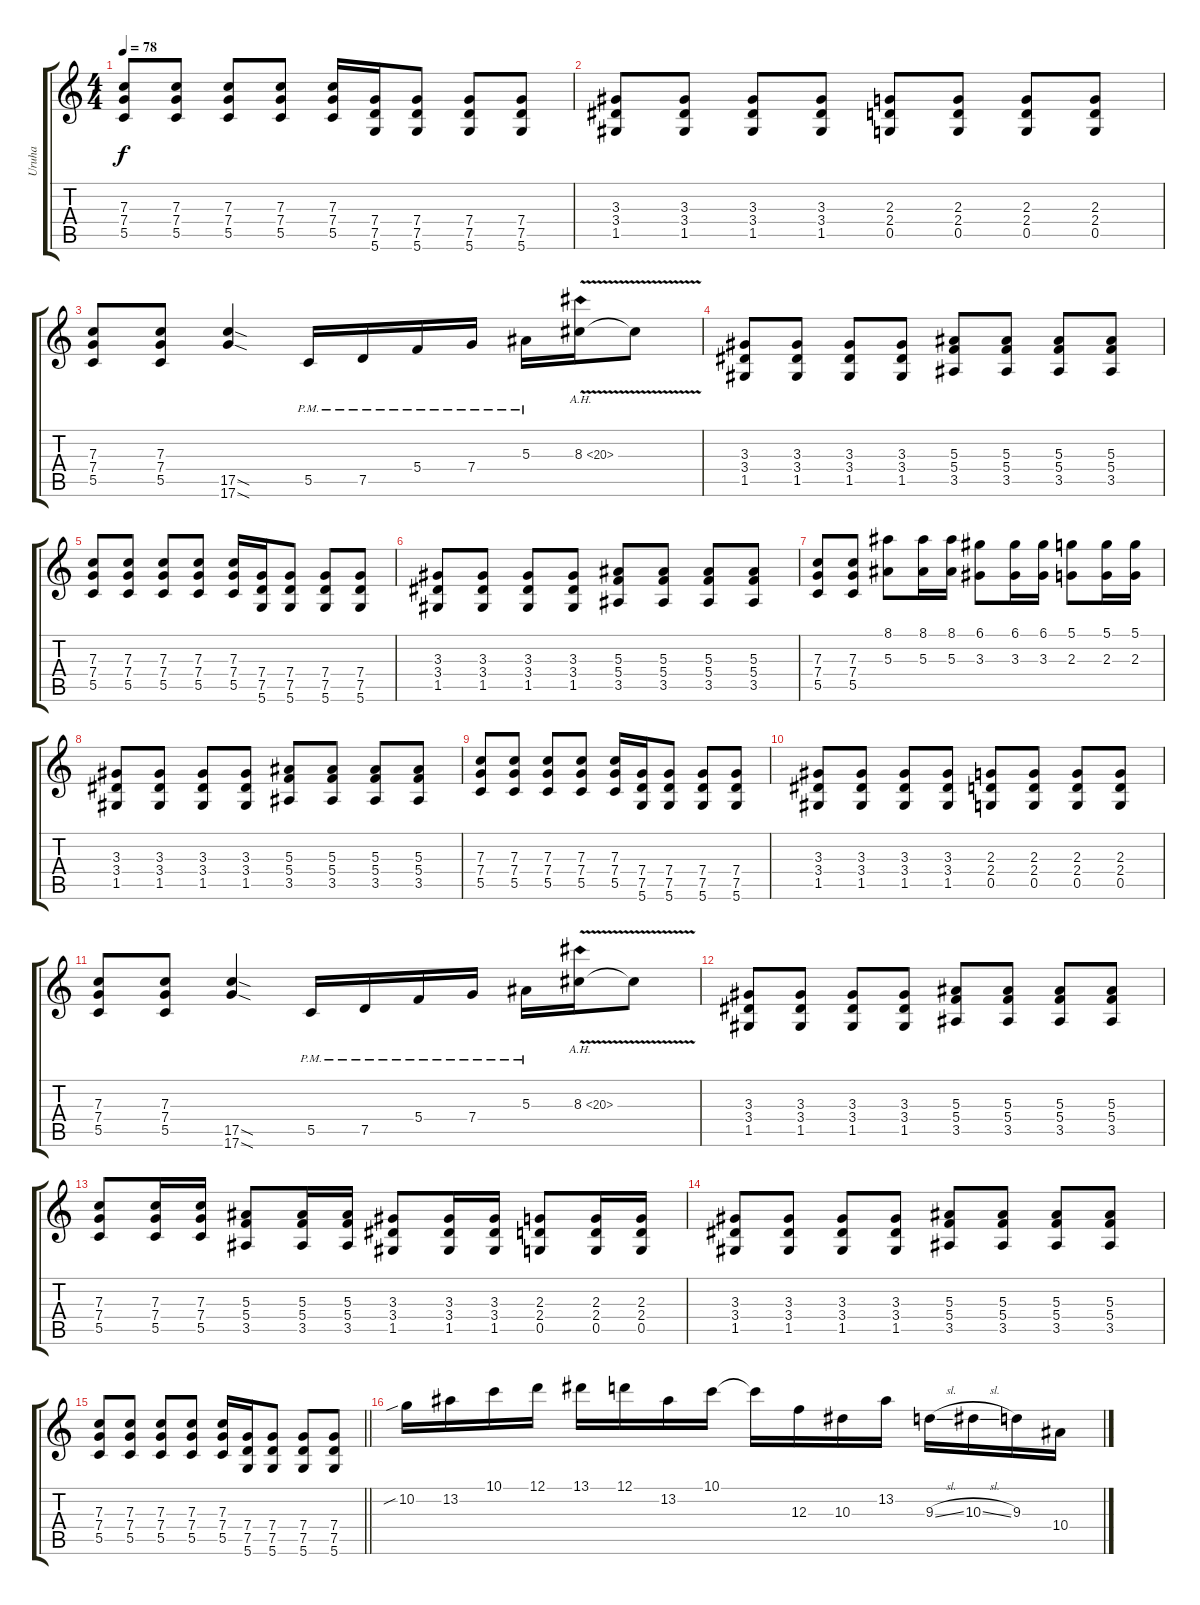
\track ("Uruha" "Uruha") {instrument overdrivenguitar}
\staff {score tabs}
\tuning (D4 A3 F3 C3 G2 D2) {hide}
\ts (4 4)
\tempo 78
\clef g2
\ks c
(7.3 7.4 5.5).8{dy f} (7.3 7.4 5.5).8 (7.3 7.4 5.5).8 (7.3 7.4 5.5).8 (7.3 7.4 5.5).16 (7.4 7.5 5.6).16 (7.4 7.5 5.6).8 (7.4 7.5 5.6).8 (7.4 7.5 5.6).8 |
(3.3 3.4 1.5).8 (3.3 3.4 1.5).8 (3.3 3.4 1.5).8 (3.3 3.4 1.5).8 (2.3 2.4 0.5).8 (2.3 2.4 0.5).8 (2.3 2.4 0.5).8 (2.3 2.4 0.5).8 |
(7.3 7.4 5.5).8 (7.3 7.4 5.5).8 (17.5{sod} 17.6{sod}).4 5.5{pm}.16 7.5{pm}.16 5.4{pm}.16 7.4{pm}.16 5.3{pm}.16 8.3{ah 12 v}.16 8.3{t}.8 |
(3.3 3.4 1.5).8 (3.3 3.4 1.5).8 (3.3 3.4 1.5).8 (3.3 3.4 1.5).8 (5.3 5.4 3.5).8 (5.3 5.4 3.5).8 (5.3 5.4 3.5).8 (5.3 5.4 3.5).8 |
(7.3 7.4 5.5).8 (7.3 7.4 5.5).8 (7.3 7.4 5.5).8 (7.3 7.4 5.5).8 (7.3 7.4 5.5).16 (7.4 7.5 5.6).16 (7.4 7.5 5.6).8 (7.4 7.5 5.6).8 (7.4 7.5 5.6).8 |
(3.3 3.4 1.5).8 (3.3 3.4 1.5).8 (3.3 3.4 1.5).8 (3.3 3.4 1.5).8 (5.3 5.4 3.5).8 (5.3 5.4 3.5).8 (5.3 5.4 3.5).8 (5.3 5.4 3.5).8 |
(7.3 7.4 5.5).8 (7.3 7.4 5.5).8 (8.1 5.3).8 (8.1 5.3).16 (8.1 5.3).16 (6.1 3.3).8 (6.1 3.3).16 (6.1 3.3).16 (5.1 2.3).8 (5.1 2.3).16 (5.1 2.3).16 |
(3.3 3.4 1.5).8 (3.3 3.4 1.5).8 (3.3 3.4 1.5).8 (3.3 3.4 1.5).8 (5.3 5.4 3.5).8 (5.3 5.4 3.5).8 (5.3 5.4 3.5).8 (5.3 5.4 3.5).8 |
(7.3 7.4 5.5).8 (7.3 7.4 5.5).8 (7.3 7.4 5.5).8 (7.3 7.4 5.5).8 (7.3 7.4 5.5).16 (7.4 7.5 5.6).16 (7.4 7.5 5.6).8 (7.4 7.5 5.6).8 (7.4 7.5 5.6).8 |
(3.3 3.4 1.5).8 (3.3 3.4 1.5).8 (3.3 3.4 1.5).8 (3.3 3.4 1.5).8 (2.3 2.4 0.5).8 (2.3 2.4 0.5).8 (2.3 2.4 0.5).8 (2.3 2.4 0.5).8 |
(7.3 7.4 5.5).8 (7.3 7.4 5.5).8 (17.5{sod} 17.6{sod}).4 5.5{pm}.16 7.5{pm}.16 5.4{pm}.16 7.4{pm}.16 5.3{pm}.16 8.3{ah 12 v}.16 8.3{t}.8 |
(3.3 3.4 1.5).8 (3.3 3.4 1.5).8 (3.3 3.4 1.5).8 (3.3 3.4 1.5).8 (5.3 5.4 3.5).8 (5.3 5.4 3.5).8 (5.3 5.4 3.5).8 (5.3 5.4 3.5).8 |
(7.3 7.4 5.5).8 (7.3 7.4 5.5).16 (7.3 7.4 5.5).16 (5.3 5.4 3.5).8 (5.3 5.4 3.5).16 (5.3 5.4 3.5).16 (3.3 3.4 1.5).8 (3.3 3.4 1.5).16 (3.3 3.4 1.5).16 (2.3 2.4 0.5).8 (2.3 2.4 0.5).16 (2.3 2.4 0.5).16 |
(3.3 3.4 1.5).8 (3.3 3.4 1.5).8 (3.3 3.4 1.5).8 (3.3 3.4 1.5).8 (5.3 5.4 3.5).8 (5.3 5.4 3.5).8 (5.3 5.4 3.5).8 (5.3 5.4 3.5).8 |
\barLineRight lightlight
(7.3 7.4 5.5).8 (7.3 7.4 5.5).8 (7.3 7.4 5.5).8 (7.3 7.4 5.5).8 (7.3 7.4 5.5).16 (7.4 7.5 5.6).16 (7.4 7.5 5.6).8 (7.4 7.5 5.6).8 (7.4 7.5 5.6).8 |
10.2{sib}.16 13.2.16 10.1.16 12.1.16 13.1.16 12.1.16 13.2.16 10.1.16 10.1{t}.16 12.3.16 10.3.16 13.2.16 9.3{sl}.16 10.3{sl}.16 9.3.16 10.4.16
